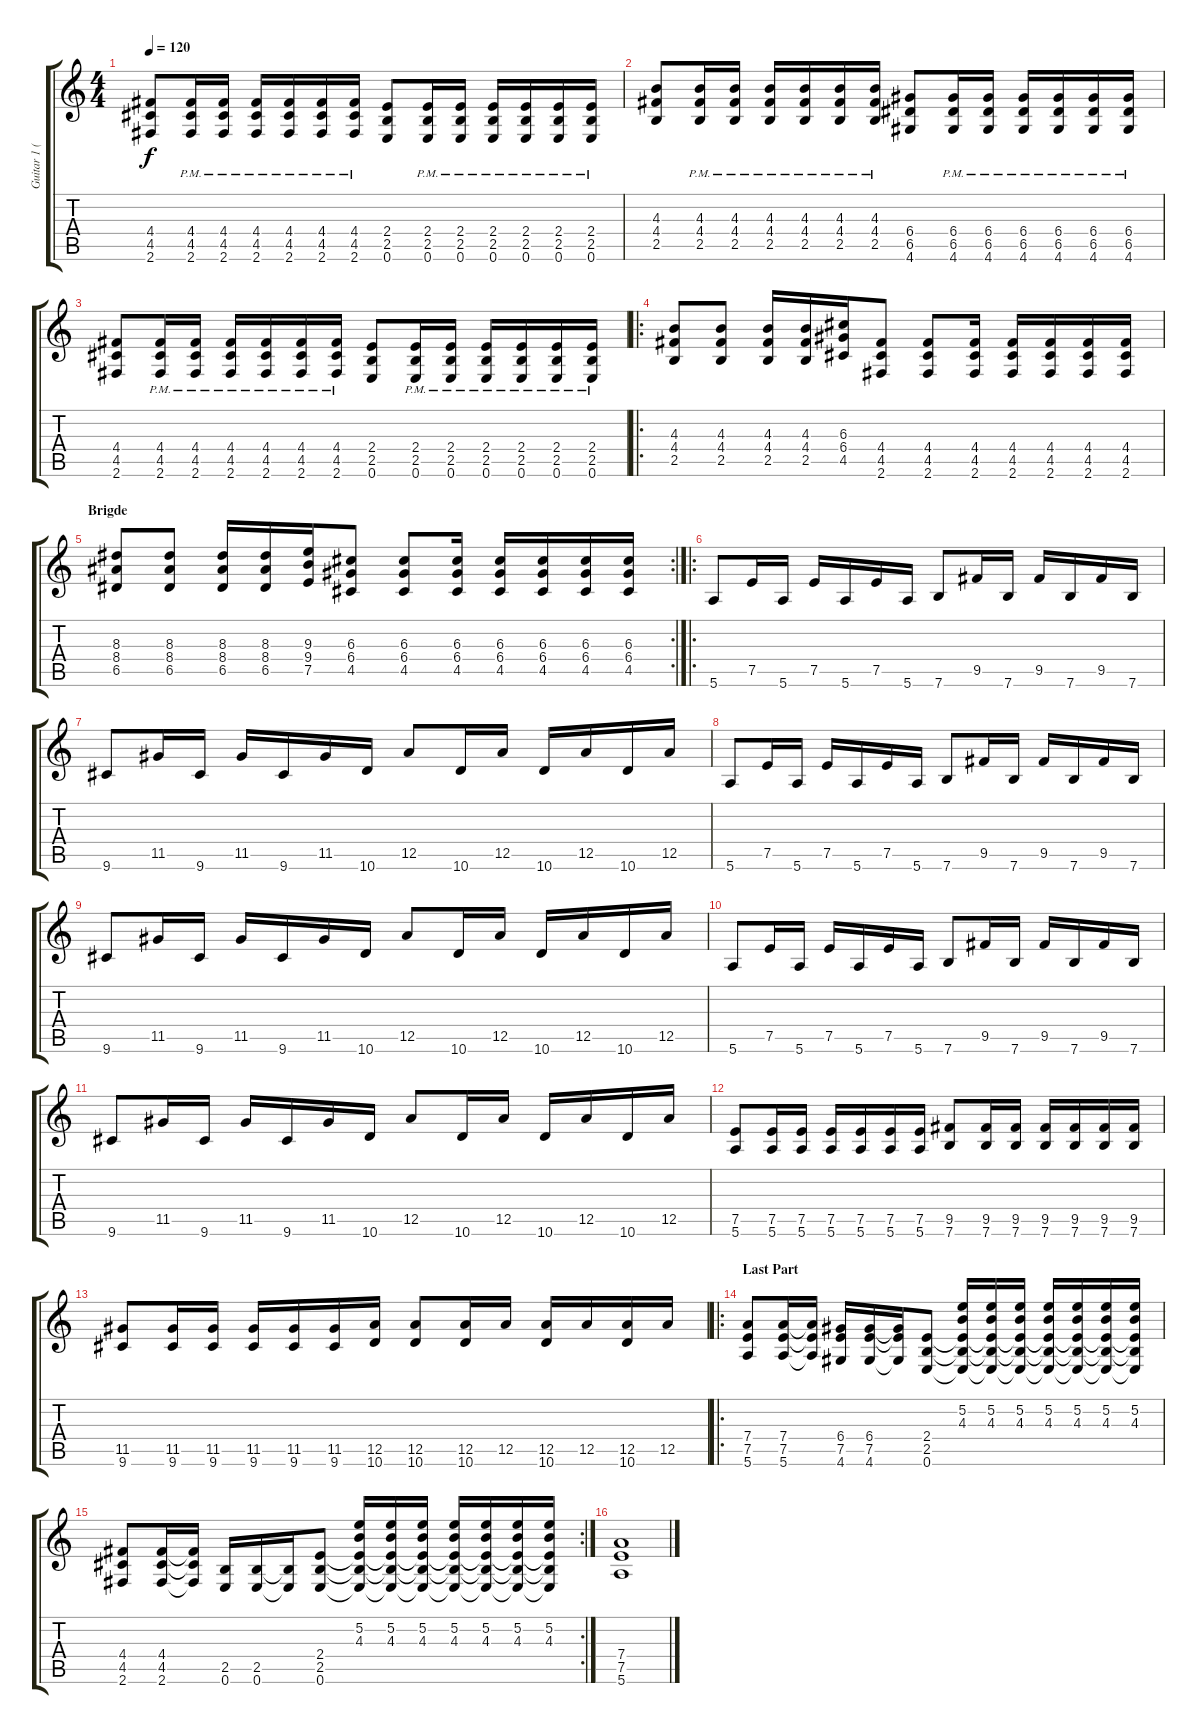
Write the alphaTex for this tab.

\track ("Guitar 1 (Tom DeLonge)" "Guitar 1 (") {instrument distortionguitar}
\staff {score tabs}
\tuning (E4 B3 G3 D3 A2 E2) {hide}
\ts (4 4)
\tempo 120
\clef g2
\ks c
(4.4 4.5 2.6).8{dy f} (4.4{pm} 4.5{pm} 2.6{pm}).16 (4.4{pm} 4.5{pm} 2.6{pm}).16 (4.4{pm} 4.5{pm} 2.6{pm}).16 (4.4{pm} 4.5{pm} 2.6{pm}).16 (4.4{pm} 4.5{pm} 2.6{pm}).16 (4.4{pm} 4.5{pm} 2.6{pm}).16 (2.4 2.5 0.6).8 (2.4{pm} 2.5{pm} 0.6{pm}).16 (2.4{pm} 2.5{pm} 0.6{pm}).16 (2.4{pm} 2.5{pm} 0.6{pm}).16 (2.4{pm} 2.5{pm} 0.6{pm}).16 (2.4{pm} 2.5{pm} 0.6{pm}).16 (2.4{pm} 2.5{pm} 0.6{pm}).16 |
(4.3 4.4 2.5).8 (4.3{pm} 4.4{pm} 2.5{pm}).16 (4.3{pm} 4.4{pm} 2.5{pm}).16 (4.3{pm} 4.4{pm} 2.5{pm}).16 (4.3{pm} 4.4{pm} 2.5{pm}).16 (4.3{pm} 4.4{pm} 2.5{pm}).16 (4.3{pm} 4.4{pm} 2.5{pm}).16 (6.4 6.5 4.6).8 (6.4{pm} 6.5{pm} 4.6{pm}).16 (6.4{pm} 6.5{pm} 4.6{pm}).16 (6.4{pm} 6.5{pm} 4.6{pm}).16 (6.4{pm} 6.5{pm} 4.6{pm}).16 (6.4{pm} 6.5{pm} 4.6{pm}).16 (6.4{pm} 6.5{pm} 4.6{pm}).16 |
(4.4 4.5 2.6).8 (4.4{pm} 4.5{pm} 2.6{pm}).16 (4.4{pm} 4.5{pm} 2.6{pm}).16 (4.4{pm} 4.5{pm} 2.6{pm}).16 (4.4{pm} 4.5{pm} 2.6{pm}).16 (4.4{pm} 4.5{pm} 2.6{pm}).16 (4.4{pm} 4.5{pm} 2.6{pm}).16 (2.4 2.5 0.6).8 (2.4{pm} 2.5{pm} 0.6{pm}).16 (2.4{pm} 2.5{pm} 0.6{pm}).16 (2.4{pm} 2.5{pm} 0.6{pm}).16 (2.4{pm} 2.5{pm} 0.6{pm}).16 (2.4{pm} 2.5{pm} 0.6{pm}).16 (2.4{pm} 2.5{pm} 0.6{pm}).16 |
\ro
(4.3 4.4 2.5).8{instrument distortionguitar} (4.3 4.4 2.5).8 (4.3 4.4 2.5).16 (4.3 4.4 2.5).16 (6.3 6.4 4.5).16 (4.4 4.5 2.6).8 (4.4 4.5 2.6).8 (4.4 4.5 2.6).16 (4.4 4.5 2.6).16 (4.4 4.5 2.6).16 (4.4 4.5 2.6).16 (4.4 4.5 2.6).16 |
\rc 2
\section ("" "Brigde")
(8.3 8.4 6.5).8 (8.3 8.4 6.5).8 (8.3 8.4 6.5).16 (8.3 8.4 6.5).16 (9.3 9.4 7.5).16 (6.3 6.4 4.5).8 (6.3 6.4 4.5).8 (6.3 6.4 4.5).16 (6.3 6.4 4.5).16 (6.3 6.4 4.5).16 (6.3 6.4 4.5).16 (6.3 6.4 4.5).16 |
\ro
5.6.8 7.5.16 5.6.16 7.5.16 5.6.16 7.5.16 5.6.16 7.6.8 9.5.16 7.6.16 9.5.16 7.6.16 9.5.16 7.6.16 |
9.6.8 11.5.16 9.6.16 11.5.16 9.6.16 11.5.16 10.6.16 12.5.8 10.6.16 12.5.16 10.6.16 12.5.16 10.6.16 12.5.16 |
5.6.8 7.5.16 5.6.16 7.5.16 5.6.16 7.5.16 5.6.16 7.6.8 9.5.16 7.6.16 9.5.16 7.6.16 9.5.16 7.6.16 |
9.6.8 11.5.16 9.6.16 11.5.16 9.6.16 11.5.16 10.6.16 12.5.8 10.6.16 12.5.16 10.6.16 12.5.16 10.6.16 12.5.16 |
5.6.8 7.5.16 5.6.16 7.5.16 5.6.16 7.5.16 5.6.16 7.6.8 9.5.16 7.6.16 9.5.16 7.6.16 9.5.16 7.6.16 |
9.6.8 11.5.16 9.6.16 11.5.16 9.6.16 11.5.16 10.6.16 12.5.8 10.6.16 12.5.16 10.6.16 12.5.16 10.6.16 12.5.16 |
(7.5 5.6).8 (7.5 5.6).16 (7.5 5.6).16 (7.5 5.6).16 (7.5 5.6).16 (7.5 5.6).16 (7.5 5.6).16 (9.5 7.6).8 (9.5 7.6).16 (9.5 7.6).16 (9.5 7.6).16 (9.5 7.6).16 (9.5 7.6).16 (9.5 7.6).16 |
(11.5 9.6).8 (11.5 9.6).16 (11.5 9.6).16 (11.5 9.6).16 (11.5 9.6).16 (11.5 9.6).16 (12.5 10.6).16 (12.5 10.6).8 (12.5 10.6).16 12.5.16 (12.5 10.6).16 12.5.16 (12.5 10.6).16 12.5.16 |
\ro
\section ("" "Last Part")
(7.4 7.5 5.6).8 (7.4 7.5 5.6).16 (7.4{t} 7.5{t} 5.6{t}).16 (6.4 7.5 4.6).16 (6.4 7.5 4.6).16 (6.4{t} 7.5{t} 4.6{t}).16 (2.4 2.5 0.6).8 (5.2 4.3 2.4{t} 2.5{t} 0.6{t}).16 (5.2 4.3 2.4{t} 2.5{t} 0.6{t}).16 (5.2 4.3 2.4{t} 2.5{t} 0.6{t}).16 (5.2 4.3 2.4{t} 2.5{t} 0.6{t}).16 (5.2 4.3 2.4{t} 2.5{t} 0.6{t}).16 (5.2 4.3 2.4{t} 2.5{t} 0.6{t}).16 (5.2 4.3 2.4{t} 2.5{t} 0.6{t}).16 |
\rc 2
(4.4 4.5 2.6).8 (4.4 4.5 2.6).16 (4.4{t} 4.5{t} 2.6{t}).16 (2.5 0.6).16 (2.5 0.6).16 (2.5{t} 0.6{t}).16 (2.4 2.5 0.6).8 (5.2 4.3 2.4{t} 2.5{t} 0.6{t}).16 (5.2 4.3 2.4{t} 2.5{t} 0.6{t}).16 (5.2 4.3 2.4{t} 2.5{t} 0.6{t}).16 (5.2 4.3 2.4{t} 2.5{t} 0.6{t}).16 (5.2 4.3 2.4{t} 2.5{t} 0.6{t}).16 (5.2 4.3 2.4{t} 2.5{t} 0.6{t}).16 (5.2 4.3 2.4{t} 2.5{t} 0.6{t}).16 |
(7.4 7.5 5.6).1
